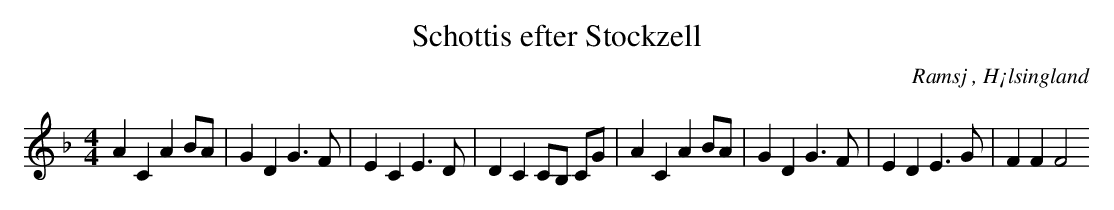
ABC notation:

X:1
T: Schottis efter Stockzell
O: Ramsj , H¡lsingland
M: 4/4
L: 1/8
K: F
A2 C2 A2 BA|G2 D2 G2>F2|E2 C2 E2>D2|D2 C2 CB, CG|A2 C2 A2 BA|G2 D2 G2>F2|E2 D2 E2>G2|F2 F2 F4
